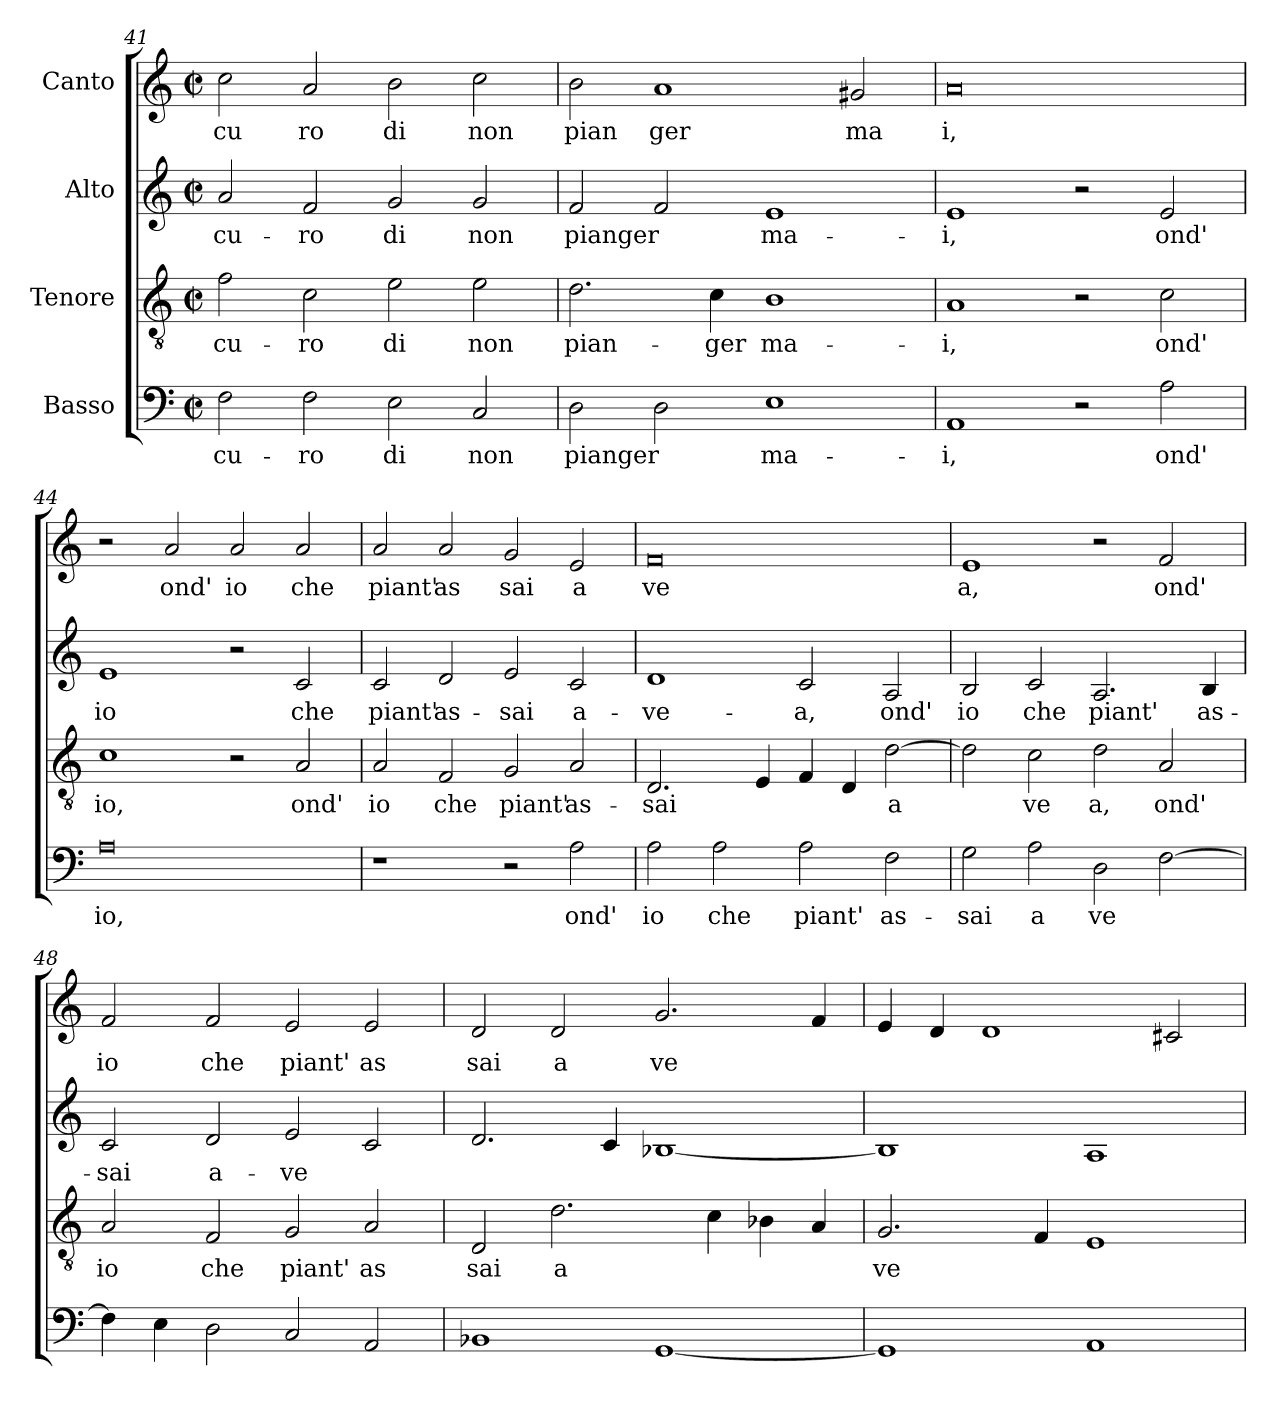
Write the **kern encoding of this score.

**kern	**text	**kern	**text	**kern	**text	**kern	**text
*part4	*part4	*part3	*part3	*part2	*part2	*part1	*part1
*staff4	*staff4	*staff3	*staff3	*staff2	*staff2	*staff1	*staff1
*I"Basso	*	*I"Tenore	*	*I"Alto	*	*I"Canto	*
!!LO:LB:g=z
*clefF4	*	*clefGv2	*	*clefG2	*	*clefG2	*
*k[]	*	*k[]	*	*k[]	*	*k[]	*
*C:	*	*C:	*	*C:	*	*C:	*
*M2/2	*	*M2/2	*	*M2/2	*	*M2/2	*
*met(c|)	*	*met(c|)	*	*met(c|)	*	*met(c|)	*
=41	=41	=41	=41	=41	=41	=41	=41
!	!LO:LY:b:cj	!	!LO:LY:b:cj	!	!LO:LY:b:cj	!	!LO:LY:b:cj
2F\	cu-	2f\	cu-	2a/	cu-	2cc\	-cu
!	!LO:LY:b:cj	!	!LO:LY:b:cj	!	!LO:LY:b:cj	!	!LO:LY:b:cj
2F\	-ro	2c\	-ro	2f/	-ro	2a/	ro
!	!LO:LY:b:cj	!	!LO:LY:b:cj	!	!LO:LY:b:cj	!	!LO:LY:b:cj
2E\	di	2e\	di	2g/	di	2b\	di
!	!LO:LY:b:cj	!	!LO:LY:b:cj	!	!LO:LY:b:cj	!	!LO:LY:b:cj
2C/	non	2e\	non	2g/	non	2cc\	non
=42	=42	=42	=42	=42	=42	=42	=42
!	!LO:LY:b:cj	!	!LO:LY:b:cj	!	!LO:LY:b:cj	!	!LO:LY:b:cj
2D\	pianger	2.d\	pian-	2f/	pianger	2b\	pian
!	!LO:LY:b:cj	!	!	!	!LO:LY:b:cj	!	!LO:LY:b:cj
2D\	.	.	.	2f/	.	1a	ger
!	!	!	!LO:LY:b:cj	!	!	!	!
.	.	4c\	-ger	.	.	.	.
!	!LO:LY:b:cj	!	!LO:LY:b:cj	!	!LO:LY:b:cj	!	!
1E	ma-	1B	ma-	1e	ma-	.	.
!	!	!	!	!	!	!	!LO:LY:b:cj
.	.	.	.	.	.	2g#/	ma
=43	=43	=43	=43	=43	=43	=43	=43
!	!LO:LY:b:cj	!	!LO:LY:b:cj	!	!LO:LY:b:cj	!	!LO:LY:b:cj
1AA	-i,	1A	-i,	1e	-i,	0a	i,
2r	.	2r	.	2r	.	.	.
!	!LO:LY:b:cj	!	!LO:LY:b:cj	!	!LO:LY:b:cj	!	!
2A\	ond'	2c\	ond'	2e/	ond'	.	.
=44	=44	=44	=44	=44	=44	=44	=44
!	!LO:LY:b:cj	!	!LO:LY:b:cj	!	!LO:LY:b:cj	!	!
0A	io,	1c	io,	1e	io	2r	.
!	!	!	!	!	!	!	!LO:LY:b:cj
.	.	.	.	.	.	2a/	ond'
!	!	!	!	!	!	!	!LO:LY:b:cj
.	.	2r	.	2r	.	2a/	io
!	!	!	!LO:LY:b:cj	!	!LO:LY:b:cj	!	!LO:LY:b:cj
.	.	2A/	ond'	2c/	che	2a/	che
=45	=45	=45	=45	=45	=45	=45	=45
!	!	!	!LO:LY:b:cj	!	!LO:LY:b:cj	!	!LO:LY:b:cj
1r	.	2A/	io	2c/	piant'	2a/	piant'
!	!	!	!LO:LY:b:cj	!	!LO:LY:b:cj	!	!LO:LY:b:cj
.	.	2F/	che	2d/	as-	2a/	as
!	!	!	!LO:LY:b:cj	!	!LO:LY:b:cj	!	!LO:LY:b:cj
2r	.	2G/	piant'	2e/	-sai	2g/	sai
!	!LO:LY:b:cj	!	!LO:LY:b:cj	!	!LO:LY:b:cj	!	!LO:LY:b:cj
2A\	ond'	2A/	as-	2c/	a-	2e/	a
=46	=46	=46	=46	=46	=46	=46	=46
!	!LO:LY:b:cj	!	!LO:LY:b:cj	!	!LO:LY:b:cj	!	!LO:LY:b:cj
2A\	io	2.D/	-sai	1d	-ve-	0f	ve
!	!LO:LY:b:cj	!	!	!	!	!	!
2A\	che	.	.	.	.	.	.
!	!	!	!LO:LY:b:cj	!	!	!	!
.	.	4E/	.	.	.	.	.
!	!LO:LY:b:cj	!	!LO:LY:b:cj	!	!LO:LY:b:cj	!	!
2A\	piant'	4F/	.	2c/	-a,	.	.
!	!	!	!LO:LY:b:cj	!	!	!	!
.	.	4D/	.	.	.	.	.
!	!LO:LY:b:cj	!	!LO:LY:b:cj	!	!LO:LY:b:cj	!	!
2F\	as-	[<2d\	a-	2A/	ond'	.	.
!!LO:LB:g=z
=47	=47	=47	=47	=47	=47	=47	=47
!	!LO:LY:b:cj	!	!LO:LY:b:cj	!	!LO:LY:b:cj	!	!LO:LY:b:cj
2G\	-sai	2d\]	--	2B/	io	1e	a,
!	!LO:LY:b:cj	!	!LO:LY:b:cj	!	!LO:LY:b:cj	!	!
2A\	a	2c\	-ve	2c/	che	.	.
!	!LO:LY:b:cj	!	!LO:LY:b:cj	!	!LO:LY:b:cj	!	!
2D\	ve	2d\	a,	2.A/	piant'	2r	.
!	!LO:LY:b:cj	!	!LO:LY:b:cj	!	!	!	!LO:LY:b:cj
[>2F\	.	2A/	ond'	.	.	2f/	ond'
!	!	!	!	!	!LO:LY:b:cj	!	!
.	.	.	.	4B/	as-	.	.
=48	=48	=48	=48	=48	=48	=48	=48
!	!LO:LY:b:cj	!	!LO:LY:b:cj	!	!LO:LY:b:cj	!	!LO:LY:b:cj
4F\]	.	2A/	io	2c/	-sai	2f/	io
!	!LO:LY:b:cj	!	!	!	!	!	!
4E\	.	.	.	.	.	.	.
!	!LO:LY:b:cj	!	!LO:LY:b:cj	!	!LO:LY:b:cj	!	!LO:LY:b:cj
2D\	.	2F/	che	2d/	a-	2f/	che
!	!LO:LY:b:cj	!	!LO:LY:b:cj	!	!LO:LY:b:cj	!	!LO:LY:b:cj
2C/	.	2G/	piant'	2e/	-ve-	2e/	piant'
!	!LO:LY:b:cj	!	!LO:LY:b:cj	!	!LO:LY:b:cj	!	!LO:LY:b:cj
2AA/	.	2A/	as	2c/	--	2e/	as
=49	=49	=49	=49	=49	=49	=49	=49
!	!LO:LY:b:cj	!	!LO:LY:b:cj	!	!LO:LY:b:cj	!	!LO:LY:b:cj
1BB-X	.	2D/	sai	2.d/	--	2d/	sai
!	!	!	!LO:LY:b:cj	!	!	!	!LO:LY:b:cj
.	.	2.d\	a	.	.	2d/	a
!	!	!	!	!	!LO:LY:b:cj	!	!
.	.	.	.	4c/	--	.	.
!	!LO:LY:b:cj	!	!	!	!LO:LY:b:cj	!	!LO:LY:b:cj
[<1GG	.	.	.	[<1B-X	--	2.g/	ve
!	!	!	!LO:LY:b:cj	!	!	!	!
.	.	4c\	.	.	.	.	.
!	!	!	!LO:LY:b:cj	!	!	!	!
.	.	4B-\	.	.	.	.	.
!	!	!	!LO:LY:b:cj	!	!	!	!LO:LY:b:cj
.	.	4A/	.	.	.	4f/	.
=50	=50	=50	=50	=50	=50	=50	=50
!	!LO:LY:b:cj	!	!LO:LY:b:cj	!	!LO:LY:b:cj	!	!LO:LY:b:cj
1GG]	.	2.G/	ve	1B-]	--	4e/	.
!	!	!	!	!	!	!	!LO:LY:b:cj
.	.	.	.	.	.	4d/	.
!	!	!	!	!	!	!	!LO:LY:b:cj
.	.	.	.	.	.	1d	.
!	!	!	!LO:LY:b:cj	!	!	!	!
.	.	4F/	.	.	.	.	.
!	!LO:LY:b:cj	!	!LO:LY:b:cj	!	!LO:LY:b:cj	!	!
1AA	.	1E	.	1A	--	.	.
!	!	!	!	!	!	!	!LO:LY:b:cj
.	.	.	.	.	.	2c#/	.
=	=	=	=	=	=	=	=
*-	*-	*-	*-	*-	*-	*-	*-
